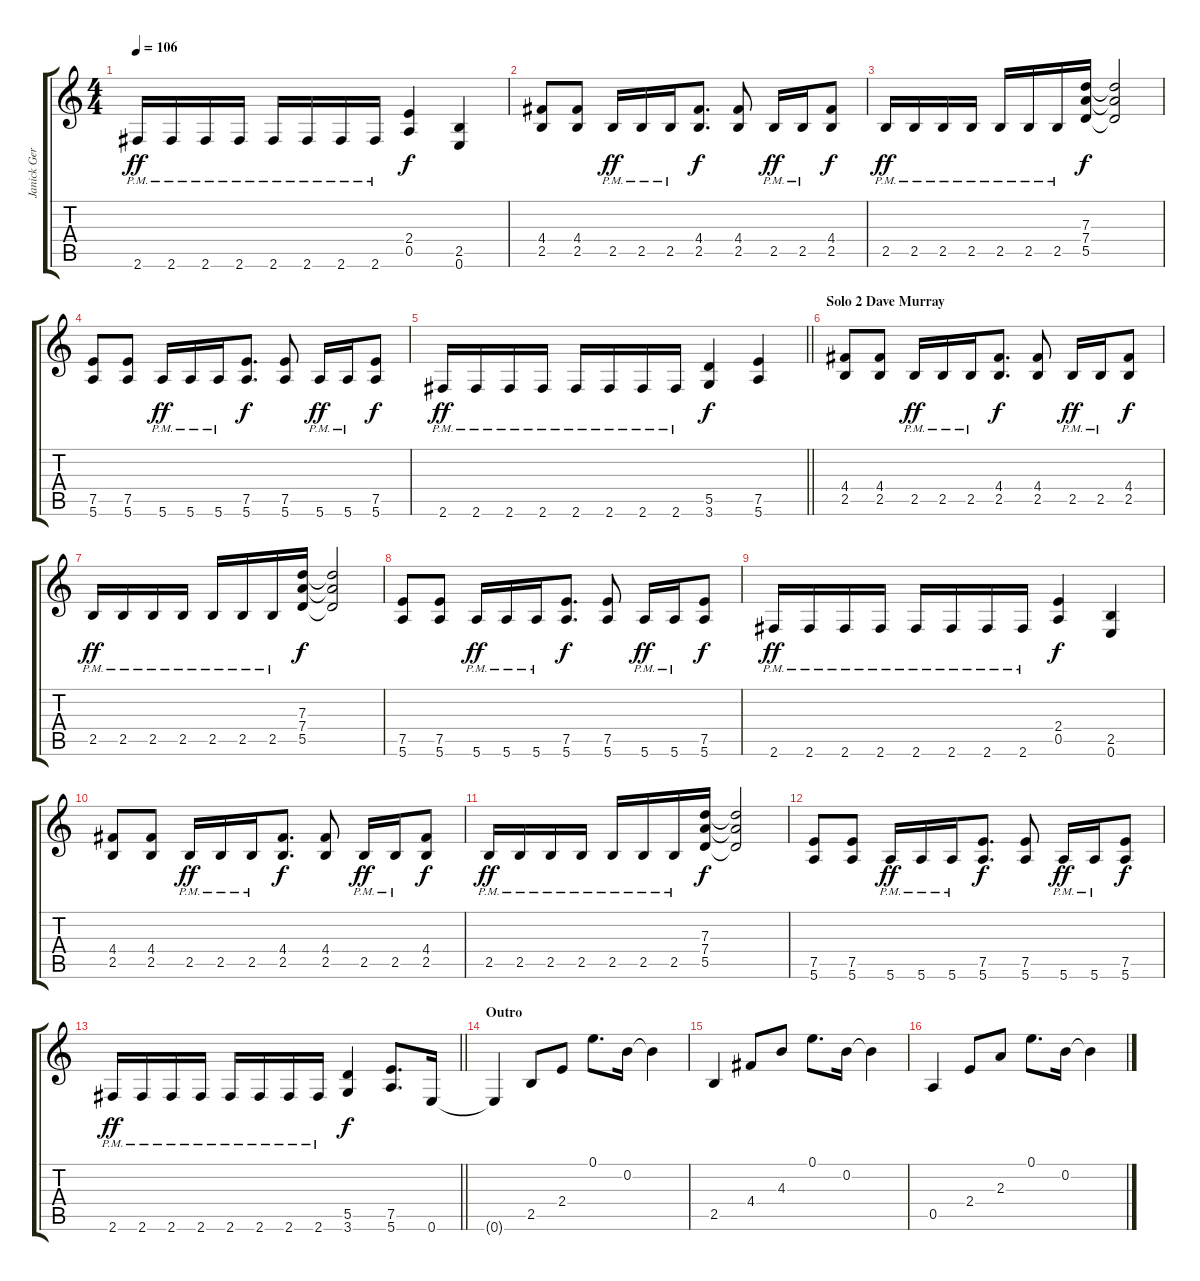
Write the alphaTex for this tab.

\track ("Janick Gers" "Janick Ger") {instrument overdrivenguitar}
\staff {score tabs}
\tuning (E4 B3 G3 D3 A2 E2) {hide}
\ts (4 4)
\tempo 106
\clef g2
\ks c
2.6{pm}.16{dy ff} 2.6{pm}.16 2.6{pm}.16 2.6{pm}.16 2.6{pm}.16 2.6{pm}.16 2.6{pm}.16 2.6{pm}.16 (2.4 0.5).4{dy f} (2.5 0.6).4 |
(4.4 2.5).8 (4.4 2.5).8 2.5{pm}.16{dy ff} 2.5{pm}.16 2.5{pm}.16 (4.4 2.5).8{d dy f} (4.4 2.5).8 2.5{pm}.16{dy ff} 2.5{pm}.16 (4.4 2.5).8{dy f} |
2.5{pm}.16{dy ff} 2.5{pm}.16 2.5{pm}.16 2.5{pm}.16 2.5{pm}.16 2.5{pm}.16 2.5{pm}.16 (7.3 7.4 5.5).16{dy f} (7.3{t} 7.4{t} 5.5{t}).2 |
(7.5 5.6).8 (7.5 5.6).8 5.6{pm}.16{dy ff} 5.6{pm}.16 5.6{pm}.16 (7.5 5.6).8{d dy f} (7.5 5.6).8 5.6{pm}.16{dy ff} 5.6{pm}.16 (7.5 5.6).8{dy f} |
\barLineRight lightlight
2.6{pm}.16{dy ff} 2.6{pm}.16 2.6{pm}.16 2.6{pm}.16 2.6{pm}.16 2.6{pm}.16 2.6{pm}.16 2.6{pm}.16 (5.5 3.6).4{dy f} (7.5 5.6).4 |
\section ("" "Solo 2 Dave Murray")
(4.4 2.5).8 (4.4 2.5).8 2.5{pm}.16{dy ff} 2.5{pm}.16 2.5{pm}.16 (4.4 2.5).8{d dy f} (4.4 2.5).8 2.5{pm}.16{dy ff} 2.5{pm}.16 (4.4 2.5).8{dy f} |
2.5{pm}.16{dy ff} 2.5{pm}.16 2.5{pm}.16 2.5{pm}.16 2.5{pm}.16 2.5{pm}.16 2.5{pm}.16 (7.3 7.4 5.5).16{dy f} (7.3{t} 7.4{t} 5.5{t}).2 |
(7.5 5.6).8 (7.5 5.6).8 5.6{pm}.16{dy ff} 5.6{pm}.16 5.6{pm}.16 (7.5 5.6).8{d dy f} (7.5 5.6).8 5.6{pm}.16{dy ff} 5.6{pm}.16 (7.5 5.6).8{dy f} |
2.6{pm}.16{dy ff} 2.6{pm}.16 2.6{pm}.16 2.6{pm}.16 2.6{pm}.16 2.6{pm}.16 2.6{pm}.16 2.6{pm}.16 (2.4 0.5).4{dy f} (2.5 0.6).4 |
(4.4 2.5).8 (4.4 2.5).8 2.5{pm}.16{dy ff} 2.5{pm}.16 2.5{pm}.16 (4.4 2.5).8{d dy f} (4.4 2.5).8 2.5{pm}.16{dy ff} 2.5{pm}.16 (4.4 2.5).8{dy f} |
2.5{pm}.16{dy ff} 2.5{pm}.16 2.5{pm}.16 2.5{pm}.16 2.5{pm}.16 2.5{pm}.16 2.5{pm}.16 (7.3 7.4 5.5).16{dy f} (7.3{t} 7.4{t} 5.5{t}).2 |
(7.5 5.6).8 (7.5 5.6).8 5.6{pm}.16{dy ff} 5.6{pm}.16 5.6{pm}.16 (7.5 5.6).8{d dy f} (7.5 5.6).8 5.6{pm}.16{dy ff} 5.6{pm}.16 (7.5 5.6).8{dy f} |
\barLineRight lightlight
2.6{pm}.16{dy ff} 2.6{pm}.16 2.6{pm}.16 2.6{pm}.16 2.6{pm}.16 2.6{pm}.16 2.6{pm}.16 2.6{pm}.16 (5.5 3.6).4{dy f} (7.5 5.6).8{d} 0.6.16 |
\section ("" "Outro")
0.6{t}.4 2.5.8 2.4.8 0.1.8{d} 0.2.16 0.2{t}.4 |
2.5.4 4.4.8 4.3.8 0.1.8{d} 0.2.16 0.2{t}.4 |
0.5.4 2.4.8 2.3.8 0.1.8{d} 0.2.16 0.2{t}.4
